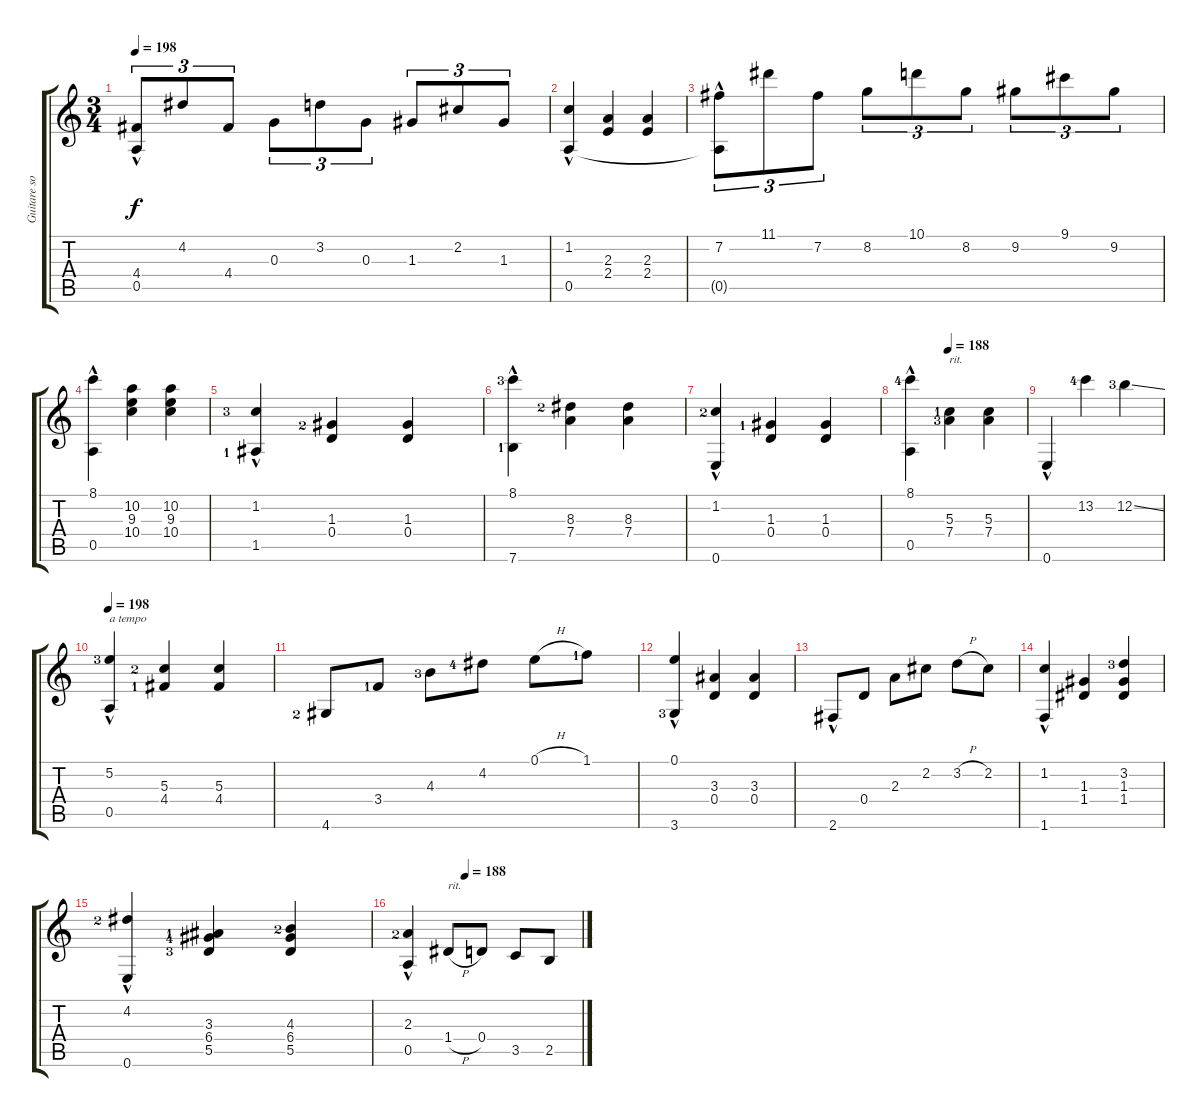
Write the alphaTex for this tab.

\track ("Guitare solo" "Guitare so") {instrument acousticguitarnylon}
\staff {score tabs}
\tuning (E4 B3 G3 D3 A2 E2) {hide}
\ts (3 4)
\tempo 198
\clef g2
\ks c
(4.4 0.5{hac t}).8{tu (3 2) dy f} 4.2.8{tu (3 2)} 4.4.8{tu (3 2)} 0.3.8{tu (3 2)} 3.2.8{tu (3 2)} 0.3.8{tu (3 2)} 1.3.8{tu (3 2)} 2.2.8{tu (3 2)} 1.3.8{tu (3 2)} |
(1.2{hac} 0.5{hac}).4 (2.3 2.4).4 (2.3 2.4).4 |
(7.2 0.5{hac t}).8{tu (3 2)} 11.1.8{tu (3 2)} 7.2.8{tu (3 2)} 8.2.8{tu (3 2)} 10.1.8{tu (3 2)} 8.2.8{tu (3 2)} 9.2.8{tu (3 2)} 9.1.8{tu (3 2)} 9.2.8{tu (3 2)} |
(8.1{hac} 0.5{hac}).4 (10.2 9.3 10.4).4 (10.2 9.3 10.4).4 |
(1.2{hac lf 4} 1.5{hac lf 2}).4 (1.3{lf 3} 0.4).4 (1.3 0.4).4 |
(8.1{hac lf 4} 7.6{hac lf 2}).4 (8.3{lf 3} 7.4).4 (8.3 7.4).4 |
(1.2{hac lf 3} 0.6{hac}).4 (1.3{lf 2} 0.4).4 (1.3 0.4).4 |
\tempo (188 0.3333333333333333)
(8.1{hac lf 5} 0.5{hac}).4 (5.3{lf 2} 7.4{lf 4}).4{txt "rit."} (5.3 7.4).4 |
0.6{hac}.4 13.2{lf 5}.4 12.2{ss lf 4}.4 |
\tempo 198
(5.2{hac lf 4} 0.5{hac}).4{txt "a tempo"} (5.3{lf 3} 4.4{lf 2}).4 (5.3 4.4).4 |
4.6{lf 3}.8 3.4{lf 2}.8 4.3{lf 4}.8 4.2{lf 5}.8 0.1{h}.8 1.1{lf 2}.8 |
(0.1{hac} 3.6{hac lf 4}).4 (3.3 0.4).4 (3.3 0.4).4 |
2.6{hac}.8 0.4.8 2.3.8 2.2.8 3.2{h}.8 2.2.8 |
(1.2 1.6{hac}).4 (1.3 1.4).4 (3.2{lf 4} 1.3 1.4).4 |
(4.2{lf 3} 0.6{hac}).4 (3.3{lf 2} 6.4{lf 5} 5.5{lf 4}).4 (4.3{lf 3} 6.4 5.5).4 |
\tempo (188 0.3333333333333333)
(2.3{hac lf 3} 0.5).4 1.4{h}.8{txt "rit."} 0.4.8 3.5.8 2.5.8
